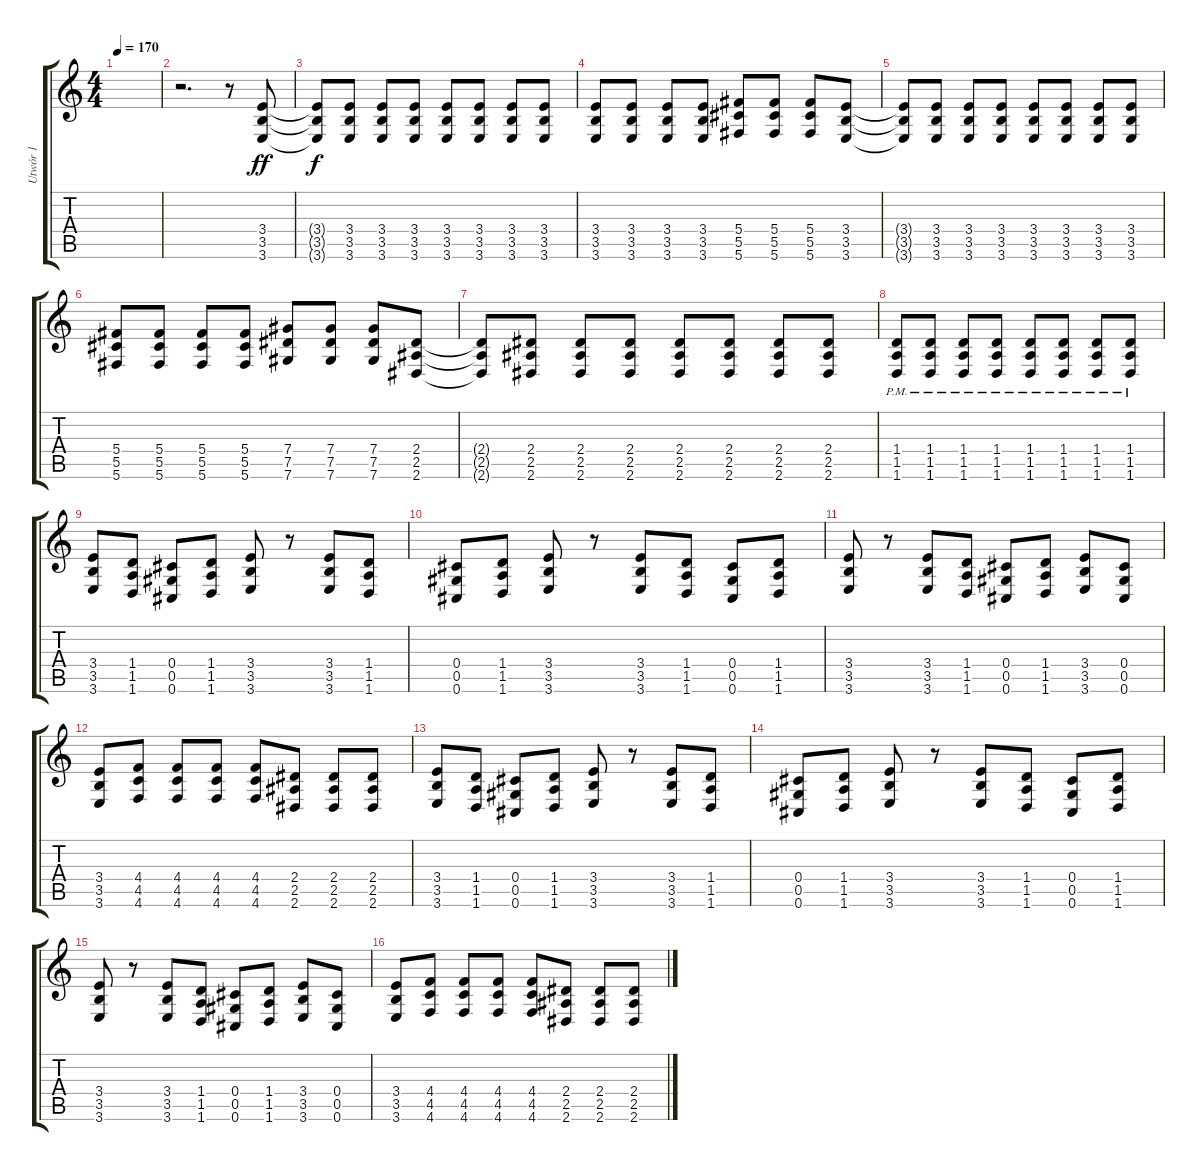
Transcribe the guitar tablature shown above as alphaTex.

\track ("Utwór 1" "Utwór 1") {instrument overdrivenguitar}
\staff {score tabs}
\tuning (Eb4 Bb3 Gb3 Db3 Ab2 Db2) {hide}
\ts (4 4)
\tempo 170
\clef g2
\ks c
|
r.2{d} r.8 (3.4 3.5 3.6).8{dy ff} |
(3.4{t} 3.5{t} 3.6{t}).8{dy f} (3.4 3.5 3.6).8 (3.4 3.5 3.6).8 (3.4 3.5 3.6).8 (3.4 3.5 3.6).8 (3.4 3.5 3.6).8 (3.4 3.5 3.6).8 (3.4 3.5 3.6).8 |
(3.4 3.5 3.6).8 (3.4 3.5 3.6).8 (3.4 3.5 3.6).8 (3.4 3.5 3.6).8 (5.4 5.5 5.6).8 (5.4 5.5 5.6).8 (5.4 5.5 5.6).8 (3.4 3.5 3.6).8 |
(3.4{t} 3.5{t} 3.6{t}).8 (3.4 3.5 3.6).8 (3.4 3.5 3.6).8 (3.4 3.5 3.6).8 (3.4 3.5 3.6).8 (3.4 3.5 3.6).8 (3.4 3.5 3.6).8 (3.4 3.5 3.6).8 |
(5.4 5.5 5.6).8 (5.4 5.5 5.6).8 (5.4 5.5 5.6).8 (5.4 5.5 5.6).8 (7.4 7.5 7.6).8 (7.4 7.5 7.6).8 (7.4 7.5 7.6).8 (2.4 2.5 2.6).8 |
(2.4{t} 2.5{t} 2.6{t}).8 (2.4 2.5 2.6).8 (2.4 2.5 2.6).8 (2.4 2.5 2.6).8 (2.4 2.5 2.6).8 (2.4 2.5 2.6).8 (2.4 2.5 2.6).8 (2.4 2.5 2.6).8 |
(1.4{pm} 1.5{pm} 1.6{pm}).8 (1.4{pm} 1.5{pm} 1.6{pm}).8 (1.4{pm} 1.5{pm} 1.6{pm}).8 (1.4{pm} 1.5{pm} 1.6{pm}).8 (1.4{pm} 1.5{pm} 1.6{pm}).8 (1.4{pm} 1.5{pm} 1.6{pm}).8 (1.4{pm} 1.5{pm} 1.6{pm}).8 (1.4{pm} 1.5{pm} 1.6{pm}).8 |
(3.4 3.5 3.6).8 (1.4 1.5 1.6).8 (0.4 0.5 0.6).8 (1.4 1.5 1.6).8 (3.4 3.5 3.6).8 r.8 (3.4 3.5 3.6).8 (1.4 1.5 1.6).8 |
(0.4 0.5 0.6).8 (1.4 1.5 1.6).8 (3.4 3.5 3.6).8 r.8 (3.4 3.5 3.6).8 (1.4 1.5 1.6).8 (0.4 0.5 0.6).8 (1.4 1.5 1.6).8 |
(3.4 3.5 3.6).8 r.8 (3.4 3.5 3.6).8 (1.4 1.5 1.6).8 (0.4 0.5 0.6).8 (1.4 1.5 1.6).8 (3.4 3.5 3.6).8 (0.4 0.5 0.6).8 |
(3.4 3.5 3.6).8 (4.4 4.5 4.6).8 (4.4 4.5 4.6).8 (4.4 4.5 4.6).8 (4.4 4.5 4.6).8 (2.4 2.5 2.6).8 (2.4 2.5 2.6).8 (2.4 2.5 2.6).8 |
(3.4 3.5 3.6).8 (1.4 1.5 1.6).8 (0.4 0.5 0.6).8 (1.4 1.5 1.6).8 (3.4 3.5 3.6).8 r.8 (3.4 3.5 3.6).8 (1.4 1.5 1.6).8 |
(0.4 0.5 0.6).8 (1.4 1.5 1.6).8 (3.4 3.5 3.6).8 r.8 (3.4 3.5 3.6).8 (1.4 1.5 1.6).8 (0.4 0.5 0.6).8 (1.4 1.5 1.6).8 |
(3.4 3.5 3.6).8 r.8 (3.4 3.5 3.6).8 (1.4 1.5 1.6).8 (0.4 0.5 0.6).8 (1.4 1.5 1.6).8 (3.4 3.5 3.6).8 (0.4 0.5 0.6).8 |
(3.4 3.5 3.6).8 (4.4 4.5 4.6).8 (4.4 4.5 4.6).8 (4.4 4.5 4.6).8 (4.4 4.5 4.6).8 (2.4 2.5 2.6).8 (2.4 2.5 2.6).8 (2.4 2.5 2.6).8
